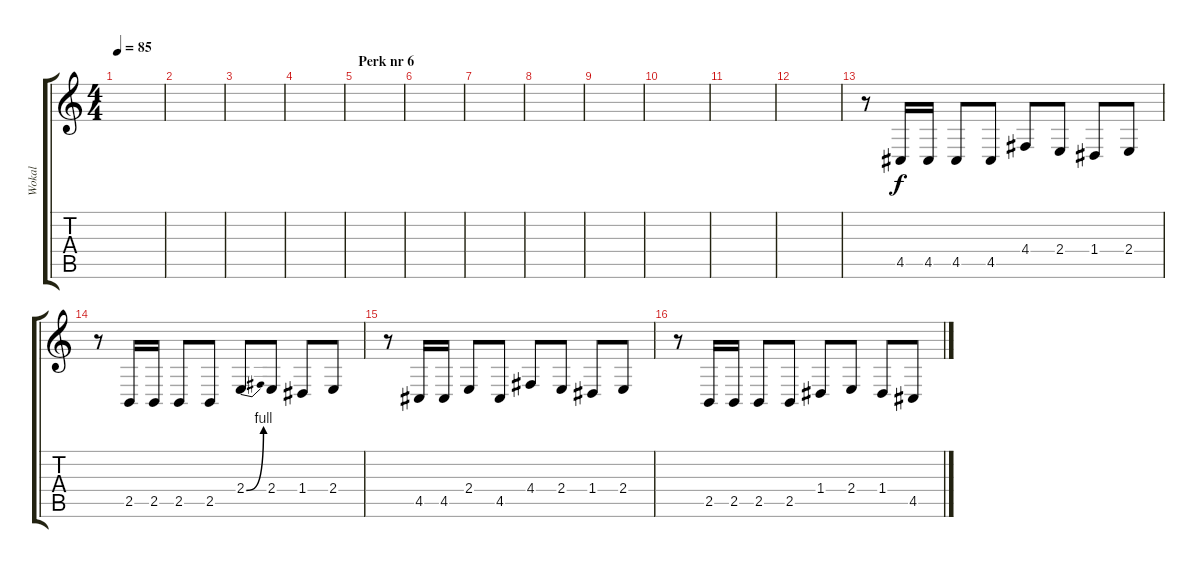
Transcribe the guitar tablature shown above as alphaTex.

\track ("Wokal" "Wokal") {instrument voiceoohs}
\staff {score tabs}
\tuning (E4 B3 G3 D3 A2 E2) {hide}
\ts (4 4)
\tempo 85
\clef g2
\ks c
|
|
|
|
\section ("" "Perk nr 6")
|
|
|
|
|
|
|
|
r.8 4.5.16 4.5.16 4.5.8 4.5.8 4.4.8 2.4.8 1.4.8 2.4.8 |
r.8 2.5.16 2.5.16 2.5.8 2.5.8 2.4{be (bend 0 0 60 4)}.8 2.4.8 1.4.8 2.4.8 |
r.8 4.5.16 4.5.16 2.4.8 4.5.8 4.4.8 2.4.8 1.4.8 2.4.8 |
r.8 2.5.16 2.5.16 2.5.8 2.5.8 1.4.8 2.4.8 1.4.8 4.5.8
